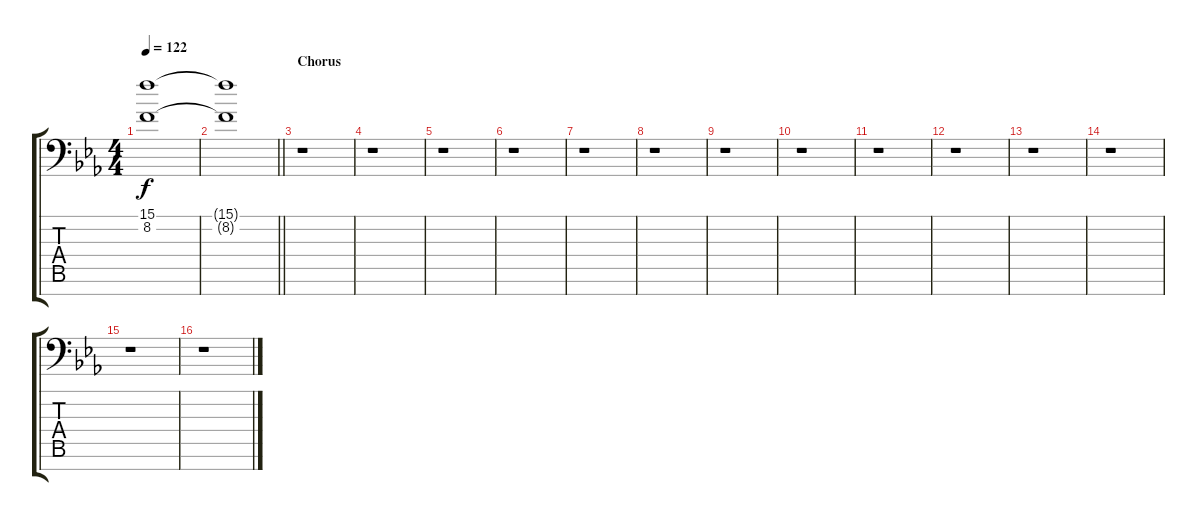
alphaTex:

\track "" {instrument stringensemble1}
\staff {score tabs}
\tuning (D4 A3 F3 C3 G2 D2 A1) {hide}
\ts (4 4)
\tempo 122
\clef f4
\ks eb
(15.1{t} 8.2{t}).1{dy f} |
\barLineRight lightlight
(15.1{t} 8.2{t}).1 |
\section ("" "Chorus")
r.1 |
r.1 |
r.1 |
r.1 |
r.1 |
r.1 |
r.1 |
r.1 |
r.1 |
r.1 |
r.1 |
r.1 |
r.1 |
r.1
